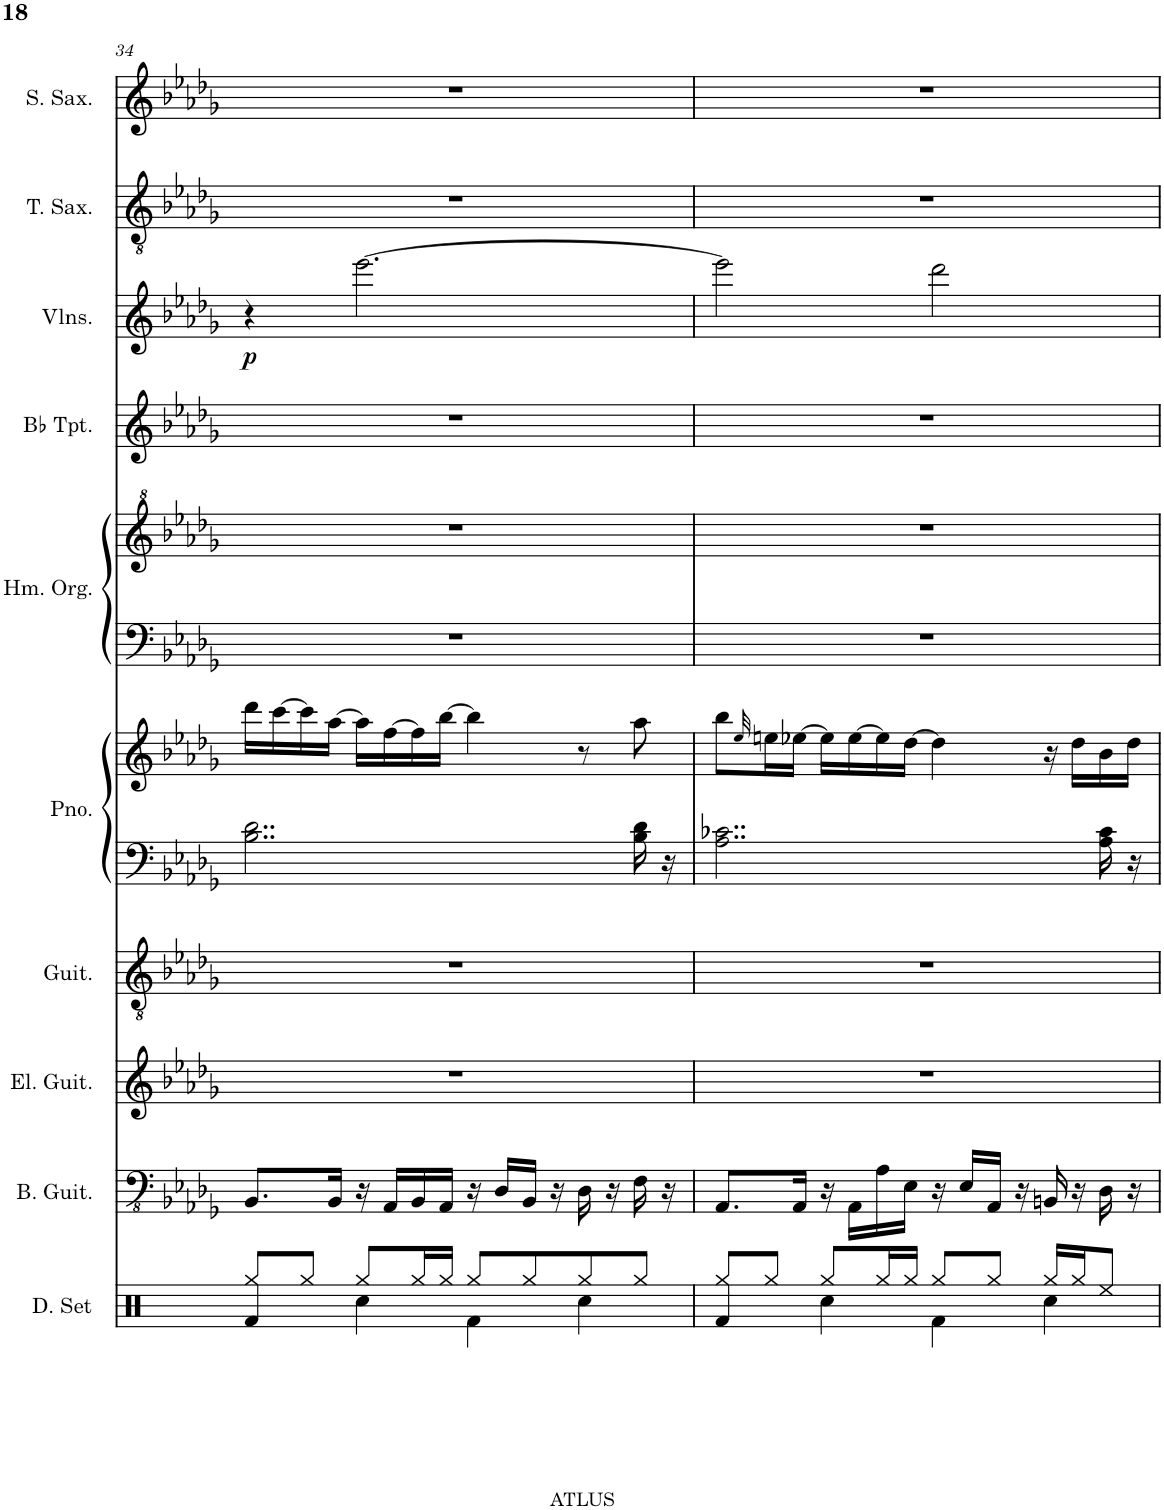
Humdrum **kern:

**kern	**kern	**kern	**kern	**kern	**kern	**kern	**kern	**kern	**kern	**dynam	**kern	**kern
*part10	*part9	*part8	*part7	*part6	*part6	*part5	*part5	*part4	*part3	*part3	*part2	*part1
*staff12	*staff11	*staff10	*staff9	*staff8	*staff7	*staff6	*staff5	*staff4	*staff3	*staff3	*staff2	*staff1
*I"Drumset	*I"Bass Guitar	*I"Electric Guitar	*I"Acoustic Guitar	*I"Piano	*	*I"Hammond Organ	*	*I"Bb Trumpet	*I"Violins	*	*I"Tenor Saxophone	*I"Soprano Saxophone
*I'D. Set	*I'B. Guit.	*I'El. Guit.	*I'Guit.	*I'Pno.	*	*I'Hm. Org.	*	*I'Bb Tpt.	*I'Vlns.	*	*I'T. Sax.	*I'S. Sax.
!!LO:PB:g=z
*clefX	*clefFv4	*clefG2	*clefGv2	*clefF4	*clefG2	*clefF4	*clefG^2	*clefG2	*clefG2	*	*clefGv2	*clefG2
*	*	*	*	*	*	*	*	*ITrd1c2	*	*	*ITrd8c14	*ITrd1c2
*k[]	*k[b-e-a-d-g-]	*k[b-e-a-d-g-]	*k[b-e-a-d-g-]	*k[b-e-a-d-g-]	*k[b-e-a-d-g-]	*k[b-e-a-d-g-]	*k[b-e-a-d-g-]	*k[b-e-a-d-g-]	*k[b-e-a-d-g-]	*	*k[b-e-a-d-g-]	*k[b-e-a-d-g-]
*M4/4	*M4/4	*M4/4	*M4/4	*M4/4	*M4/4	*M4/4	*M4/4	*M4/4	*M4/4	*	*M4/4	*M4/4
=34	=34	=34	=34	=34	=34	=34	=34	=34	=34	=34	=34	=34
*^	*	*	*	*	*	*	*	*	*	*	*	*
!	!	!	!	!	!	!	!	!	!	!	!LO:DY:b	!	!
4Rf/	8Rgg/L	8.BBB-/L	1r	1r	2..B-\ 2..d-\	16ddd-\LL	1r	1r	1r	4r	p	1r	1r
.	.	.	.	.	.	[16ccc\	.	.	.	.	.	.	.
.	8Rgg/J	.	.	.	.	16ccc\]	.	.	.	.	.	.	.
.	.	16BBB-/Jk	.	.	.	[16aa-\JJ	.	.	.	.	.	.	.
8Rgg/L	4Rcc\	16r	.	.	.	16aa-\LL]	.	.	.	[2.eee-\	.	.	.
.	.	16AAA-/LL	.	.	.	[16ff\	.	.	.	.	.	.	.
16Rgg/L	.	16BBB-/	.	.	.	16ff\]	.	.	.	.	.	.	.
16Rgg/JJ	.	16AAA-/JJ	.	.	.	[16bb-\JJ	.	.	.	.	.	.	.
8Rgg/L	4Rf\	16r	.	.	.	4bb-\]	.	.	.	.	.	.	.
.	.	16DD-/LL	.	.	.	.	.	.	.	.	.	.	.
8Rgg/	.	16BBB-/JJ	.	.	.	.	.	.	.	.	.	.	.
.	.	16r	.	.	.	.	.	.	.	.	.	.	.
8Rgg/	4Rcc\	16DD-\	.	.	.	8r	.	.	.	.	.	.	.
.	.	16r	.	.	.	.	.	.	.	.	.	.	.
8Rgg/J	.	16FF\	.	.	16B-\ 16d-\	8aa-\	.	.	.	.	.	.	.
.	.	16r	.	.	16r	.	.	.	.	.	.	.	.
=35	=35	=35	=35	=35	=35	=35	=35	=35	=35	=35	=35	=35	=35
4Rf/	8Rgg/L	8.AAA-/L	1r	1r	2..A-\ 2..c-X\	8bb-\L	1r	1r	1r	2eee-\]	.	1r	1r
.	.	.	.	.	.	32qee-/	.	.	.	.	.	.	.
.	8Rgg/J	.	.	.	.	16een\L	.	.	.	.	.	.	.
.	.	16AAA-/Jk	.	.	.	[16ee-X\JJ	.	.	.	.	.	.	.
8Rgg/L	4Rcc\	16r	.	.	.	16ee-\LL]	.	.	.	.	.	.	.
.	.	16AAA-\LL	.	.	.	[16ee-\	.	.	.	.	.	.	.
16Rgg/L	.	16AA-\	.	.	.	16ee-\]	.	.	.	.	.	.	.
16Rgg/JJ	.	16EE-\JJ	.	.	.	[16dd-\JJ	.	.	.	.	.	.	.
8Rgg/L	4Rf\	16r	.	.	.	4dd-\]	.	.	.	2ddd-\	.	.	.
.	.	16EE-/LL	.	.	.	.	.	.	.	.	.	.	.
8Rgg/J	.	16AAA-/JJ	.	.	.	.	.	.	.	.	.	.	.
.	.	16r	.	.	.	.	.	.	.	.	.	.	.
16Rgg/LL	4Rcc\	16BBBn/	.	.	.	16r	.	.	.	.	.	.	.
16Rgg/J	.	16r	.	.	.	16dd-\LL	.	.	.	.	.	.	.
8Ree/J	.	16DD-\	.	.	16A-\ 16c-\	16b-\	.	.	.	.	.	.	.
.	.	16r	.	.	16r	16dd-\JJ	.	.	.	.	.	.	.
*v	*v	*	*	*	*	*	*	*	*	*	*	*	*
=	=	=	=	=	=	=	=	=	=	=	=	=
*-	*-	*-	*-	*-	*-	*-	*-	*-	*-	*-	*-	*-
